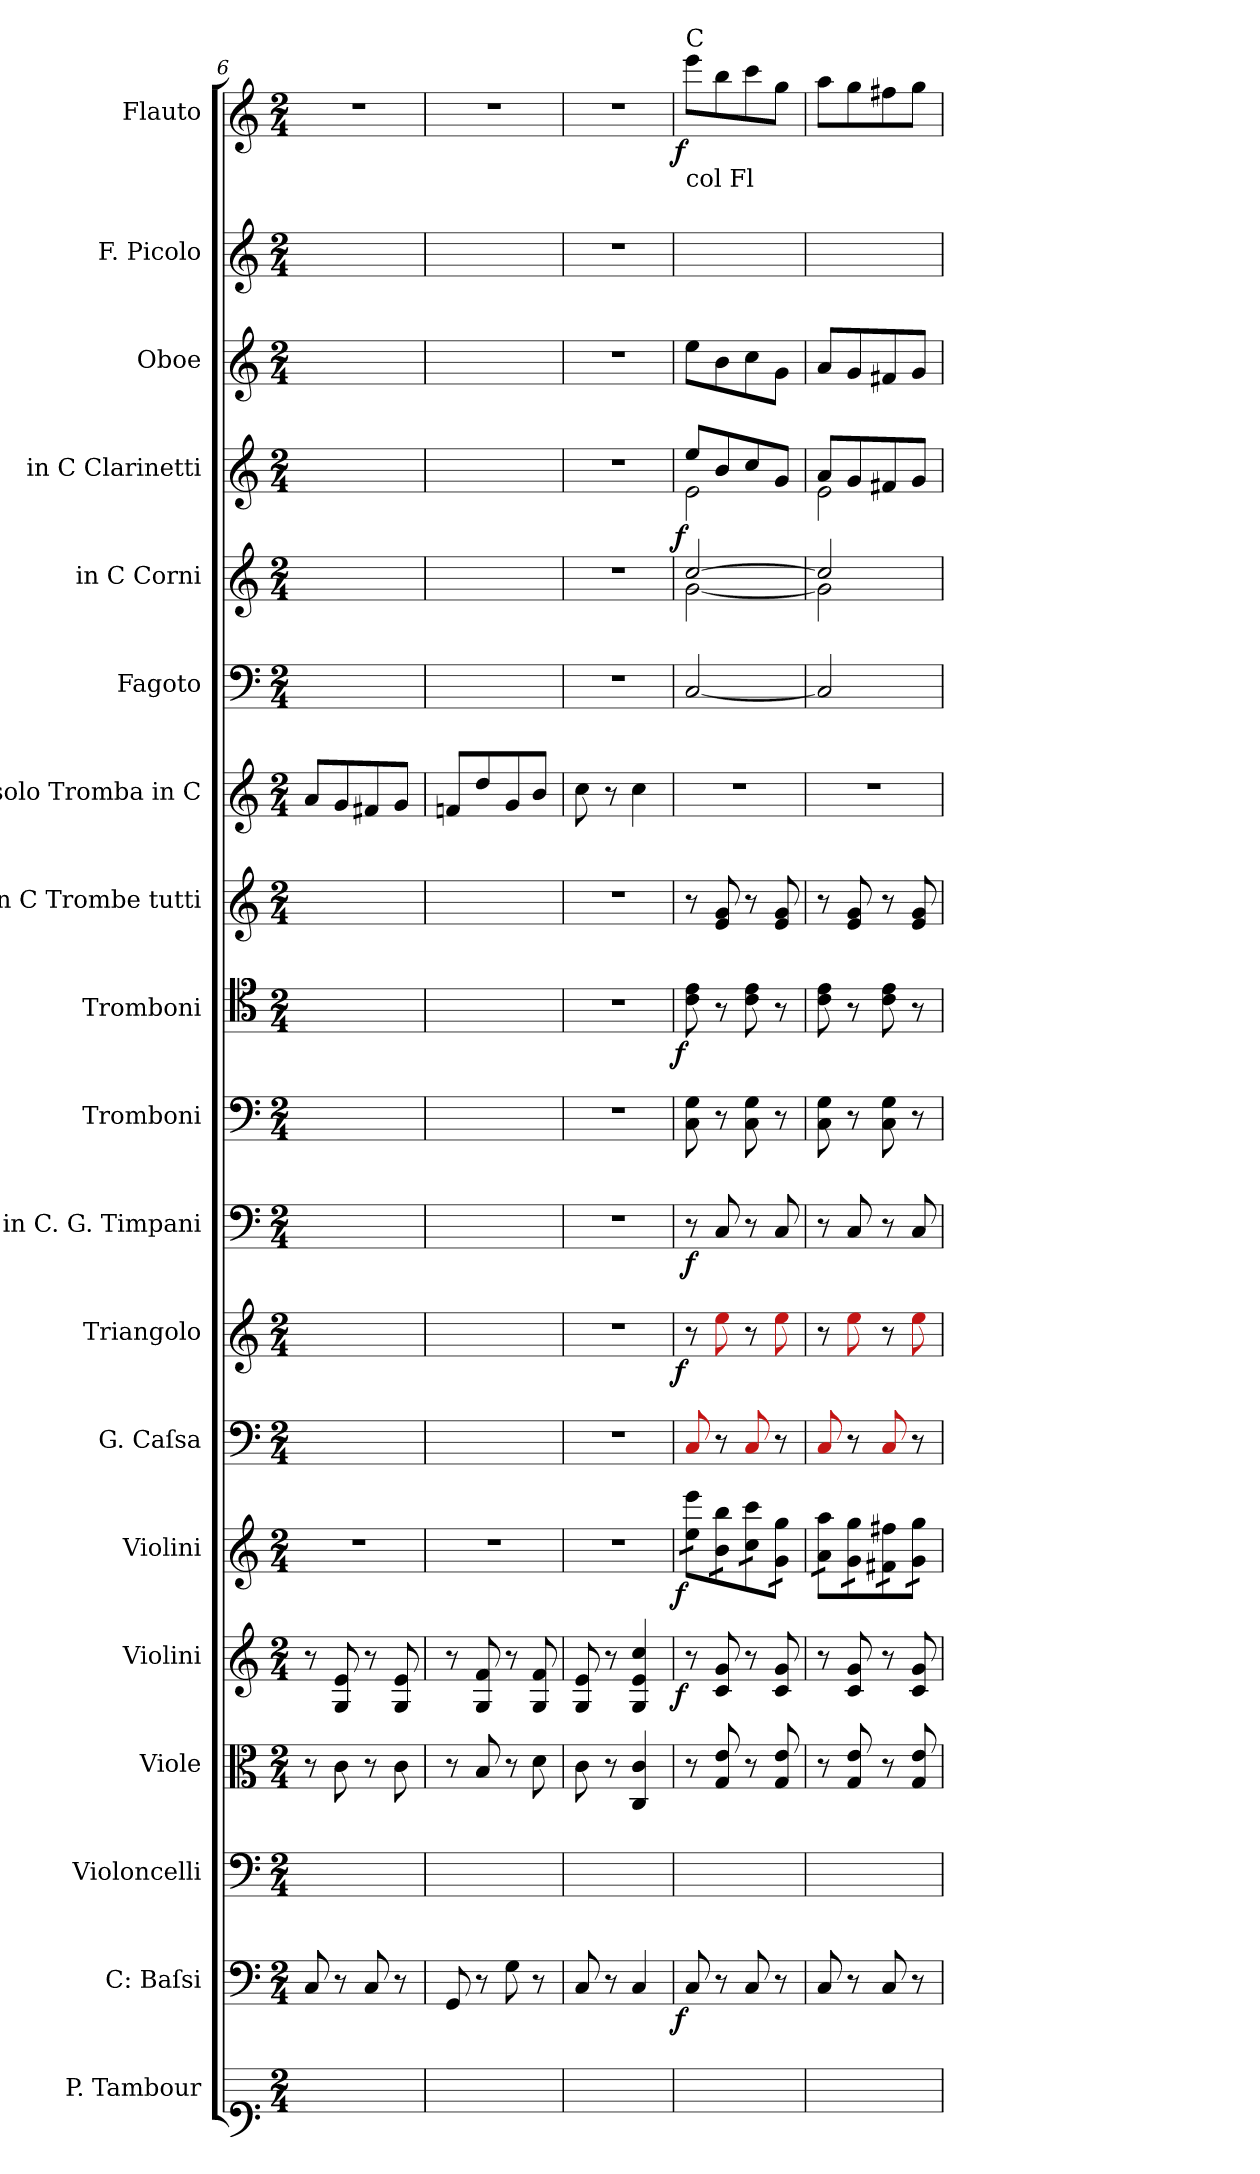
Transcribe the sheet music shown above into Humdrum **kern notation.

**kern	**kern	**dynam	**kern	**kern	**kern	**dynam	**kern	**dynam	**kern	**kern	**dynam	**kern	**dynam	**kern	**kern	**dynam	**kern	**kern	**kern	**kern	**kern	**dynam	**kern	**kern	**kern	**dynam
*part19	*part18	*part18	*part17	*part16	*part15	*part15	*part14	*part14	*part13	*part12	*part12	*part11	*part11	*part10	*part9	*part9	*part8	*part7	*part6	*part5	*part4	*part4	*part3	*part2	*part1	*part1
*staff19	*staff18	*staff18	*staff17	*staff16	*staff15	*staff15	*staff14	*staff14	*staff13	*staff12	*staff12	*staff11	*staff11	*staff10	*staff9	*staff9	*staff8	*staff7	*staff6	*staff5	*staff4	*staff4	*staff3	*staff2	*staff1	*staff1
*I"P. Tambour	*I"C: Baſsi	*	*I"Violoncelli	*I"Viole	*I"Violini	*	*I"Violini	*	*I"G. Caſsa	*I"Triangolo	*	*I"in C. G. Timpani	*	*I"Tromboni	*I"Tromboni	*	*I"in C Trombe tutti	*I"solo Tromba in C	*I"Fagoto	*I"in C Corni	*I"in C Clarinetti	*	*I"Oboe	*I"F. Picolo	*I"Flauto	*
*	*	*	*I'Vc	*	*I'Vln	*	*I'Vln	*	*	*I'Tri	*	*I'Timp	*	*I'Trb	*I'Trb	*	*	*	*	*	*I'Cl	*	*I'Ob	*	*I'Fl	*
*clefF1	*clefF4	*	*clefF4	*clefC3	*clefG2	*	*clefG2	*	*clefF4	*clefG2	*	*clefF4	*	*clefF4	*clefC4	*	*clefG2	*clefG2	*clefF4	*clefG2	*clefG2	*	*clefG2	*clefG2	*clefG2	*
*k[]	*k[]	*	*k[]	*k[]	*k[]	*	*k[]	*	*k[]	*k[]	*	*k[]	*	*k[]	*k[]	*	*k[]	*k[]	*k[]	*k[]	*k[]	*	*k[]	*k[]	*k[]	*
*C:	*C:	*	*C:	*C:	*C:	*	*C:	*	*C:	*C:	*	*C:	*	*C:	*C:	*	*C:	*C:	*C:	*C:	*C:	*	*C:	*C:	*C:	*
*M2/4	*M2/4	*	*M2/4	*M2/4	*M2/4	*	*M2/4	*	*M2/4	*M2/4	*	*M2/4	*	*M2/4	*M2/4	*	*M2/4	*M2/4	*M2/4	*M2/4	*M2/4	*	*M2/4	*M2/4	*M2/4	*
=6	=6	=6	=6	=6	=6	=6	=6	=6	=6	=6	=6	=6	=6	=6	=6	=6	=6	=6	=6	=6	=6	=6	=6	=6	=6	=6
2ryy	8C/	.	8C/yy	8r	8r	.	2r	.	2ryy	2ryy	.	2ryy	.	2ryy	2ryy	.	2ryy	8a/L	2ryy	2ryy	2ryy	.	2ryy	2ryy	2r	.
.	8r	.	8ryy	8c\	8G/ 8e/	.	.	.	.	.	.	.	.	.	.	.	.	8g/	.	.	.	.	.	.	.	.
.	8C/	.	8C/yy	8r	8r	.	.	.	.	.	.	.	.	.	.	.	.	8f#X/	.	.	.	.	.	.	.	.
.	8r	.	8ryy	8c\	8G/ 8e/	.	.	.	.	.	.	.	.	.	.	.	.	8g/J	.	.	.	.	.	.	.	.
=7	=7	=7	=7	=7	=7	=7	=7	=7	=7	=7	=7	=7	=7	=7	=7	=7	=7	=7	=7	=7	=7	=7	=7	=7	=7	=7
2ryy	8GG/	.	8GG/yy	8r	8r	.	2r	.	2ryy	2ryy	.	2ryy	.	2ryy	2ryy	.	2ryy	8fn/L	2ryy	2ryy	2ryy	.	2ryy	2ryy	2r	.
.	8r	.	8ryy	8B/	8G/ 8f/	.	.	.	.	.	.	.	.	.	.	.	.	8dd/	.	.	.	.	.	.	.	.
.	8G\	.	8G\yy	8r	8r	.	.	.	.	.	.	.	.	.	.	.	.	8g/	.	.	.	.	.	.	.	.
.	8r	.	8ryy	8d\	8G/ 8f/	.	.	.	.	.	.	.	.	.	.	.	.	8b/J	.	.	.	.	.	.	.	.
=8	=8	=8	=8	=8	=8	=8	=8	=8	=8	=8	=8	=8	=8	=8	=8	=8	=8	=8	=8	=8	=8	=8	=8	=8	=8	=8
2ryy	8C/	.	8C/yy	8c\	8G/ 8e/	.	2r	.	2r	2r	.	2r	.	2r	2r	.	2r	8cc\	2r	2r	2r	.	2r	2r	2r	.
.	8r	.	8ryy	8r	8r	.	.	.	.	.	.	.	.	.	.	.	.	8r	.	.	.	.	.	.	.	.
.	4C/	.	4C/yy	4C/ 4c/	4G/ 4e/ 4cc/	.	.	.	.	.	.	.	.	.	.	.	.	4cc\	.	.	.	.	.	.	.	.
=9	=9	=9	=9	=9	=9	=9	=9	=9	=9	=9	=9	=9	=9	=9	=9	=9	=9	=9	=9	=9	=9	=9	=9	=9	=9	=9
*	*	*	*	*	*	*	*	*	*	*	*	*	*	*	*	*	*	*	*	*^	*^	*	*	*	*	*
!	!	!	!	!	!	!	!	!	!	!	!	!	!	!	!	!	!	!	!	!	!	!	!	!	!	!	!LO:TX:a:t=C	!
!	!	!	!	!	!	!	!	!	!	!	!	!	!	!	!	!	!	!	!	!	!	!	!	!	!	!LO:TX:a:t=col Fl	!	!
!	!	!LO:DY:rj	!	!	!	!LO:DY:rj	!	!LO:DY:rj	!	!	!LO:DY:rj	!	!	!	!	!LO:DY:rj	!	!	!	!	!	!	!	!LO:DY:rj	!	!	!	!LO:DY:rj
*	*	*	*	*	*	*	*tremolo	*	*	*	*	*	*	*	*	*	*	*	*	*	*	*	*	*	*	*	*	*
2ryy	8C/	f	8C/yy	8r	8r	f	16ee\ 16eee\LL	f	8Ra/	8r	f	8r	f	8C\ 8G\	8c\ 8e\	f	8r	2r	[2C/	[2cc/	[2g\	8ee/L	2e\	f	8ee\L	8eee\Lyy	8eee\L	f
.	.	.	.	.	.	.	16ee\ 16eee\	.	.	.	.	.	.	.	.	.	.	.	.	.	.	.	.	.	.	.	.	.
.	8r	.	8ryy	8G/ 8e/	8c/ 8g/	.	16b\ 16bb\	.	8r	8Ree\	.	8C/	.	8r	8r	.	8e/ 8g/	.	.	.	.	8b/	.	.	8b\	8bb\yy	8bb\	.
.	.	.	.	.	.	.	16b\ 16bb\	.	.	.	.	.	.	.	.	.	.	.	.	.	.	.	.	.	.	.	.	.
.	8C/	.	8C/yy	8r	8r	.	16cc\ 16ccc\	.	8Ra/	8r	.	8r	.	8C\ 8G\	8c\ 8e\	.	8r	.	.	.	.	8cc/	.	.	8cc\	8ccc\yy	8ccc\	.
.	.	.	.	.	.	.	16cc\ 16ccc\	.	.	.	.	.	.	.	.	.	.	.	.	.	.	.	.	.	.	.	.	.
.	8r	.	8ryy	8G/ 8e/	8c/ 8g/	.	16g\ 16gg\	.	8r	8Ree\	.	8C/	.	8r	8r	.	8e/ 8g/	.	.	.	.	8g/J	.	.	8g\J	8gg\Jyy	8gg\J	.
.	.	.	.	.	.	.	16g\ 16gg\JJ	.	.	.	.	.	.	.	.	.	.	.	.	.	.	.	.	.	.	.	.	.
=10	=10	=10	=10	=10	=10	=10	=10	=10	=10	=10	=10	=10	=10	=10	=10	=10	=10	=10	=10	=10	=10	=10	=10	=10	=10	=10	=10	=10
2ryy	8C/	.	8C/yy	8r	8r	.	16a\ 16aa\LL	.	8Ra/	8r	.	8r	.	8C\ 8G\	8c\ 8e\	.	8r	2r	2C/]	2cc/]	2g\]	8a/L	2e\	.	8a/L	8aa\Lyy	8aa\L	.
.	.	.	.	.	.	.	16a\ 16aa\	.	.	.	.	.	.	.	.	.	.	.	.	.	.	.	.	.	.	.	.	.
.	8r	.	8ryy	8G/ 8e/	8c/ 8g/	.	16g\ 16gg\	.	8r	8Ree\	.	8C/	.	8r	8r	.	8e/ 8g/	.	.	.	.	8g/	.	.	8g/	8gg\yy	8gg\	.
.	.	.	.	.	.	.	16g\ 16gg\	.	.	.	.	.	.	.	.	.	.	.	.	.	.	.	.	.	.	.	.	.
.	8C/	.	8C/yy	8r	8r	.	16f#X\ 16ff#X\	.	8Ra/	8r	.	8r	.	8C\ 8G\	8c\ 8e\	.	8r	.	.	.	.	8f#X/	.	.	8f#X/	8ff#X\yy	8ff#X\	.
.	.	.	.	.	.	.	16f#X\ 16ff#X\	.	.	.	.	.	.	.	.	.	.	.	.	.	.	.	.	.	.	.	.	.
.	8r	.	8ryy	8G/ 8e/	8c/ 8g/	.	16g\ 16gg\	.	8r	8Ree\	.	8C/	.	8r	8r	.	8e/ 8g/	.	.	.	.	8g/J	.	.	8g/J	8gg\Jyy	8gg\J	.
.	.	.	.	.	.	.	16g\ 16gg\JJ	.	.	.	.	.	.	.	.	.	.	.	.	.	.	.	.	.	.	.	.	.
*	*	*	*	*	*	*	*Xtremolo	*	*	*	*	*	*	*	*	*	*	*	*	*	*	*	*	*	*	*	*	*
*	*	*	*	*	*	*	*	*	*	*	*	*	*	*	*	*	*	*	*	*v	*v	*	*	*	*	*	*	*
*	*	*	*	*	*	*	*	*	*	*	*	*	*	*	*	*	*	*	*	*	*v	*v	*	*	*	*	*
=	=	=	=	=	=	=	=	=	=	=	=	=	=	=	=	=	=	=	=	=	=	=	=	=	=	=
*-	*-	*-	*-	*-	*-	*-	*-	*-	*-	*-	*-	*-	*-	*-	*-	*-	*-	*-	*-	*-	*-	*-	*-	*-	*-	*-
